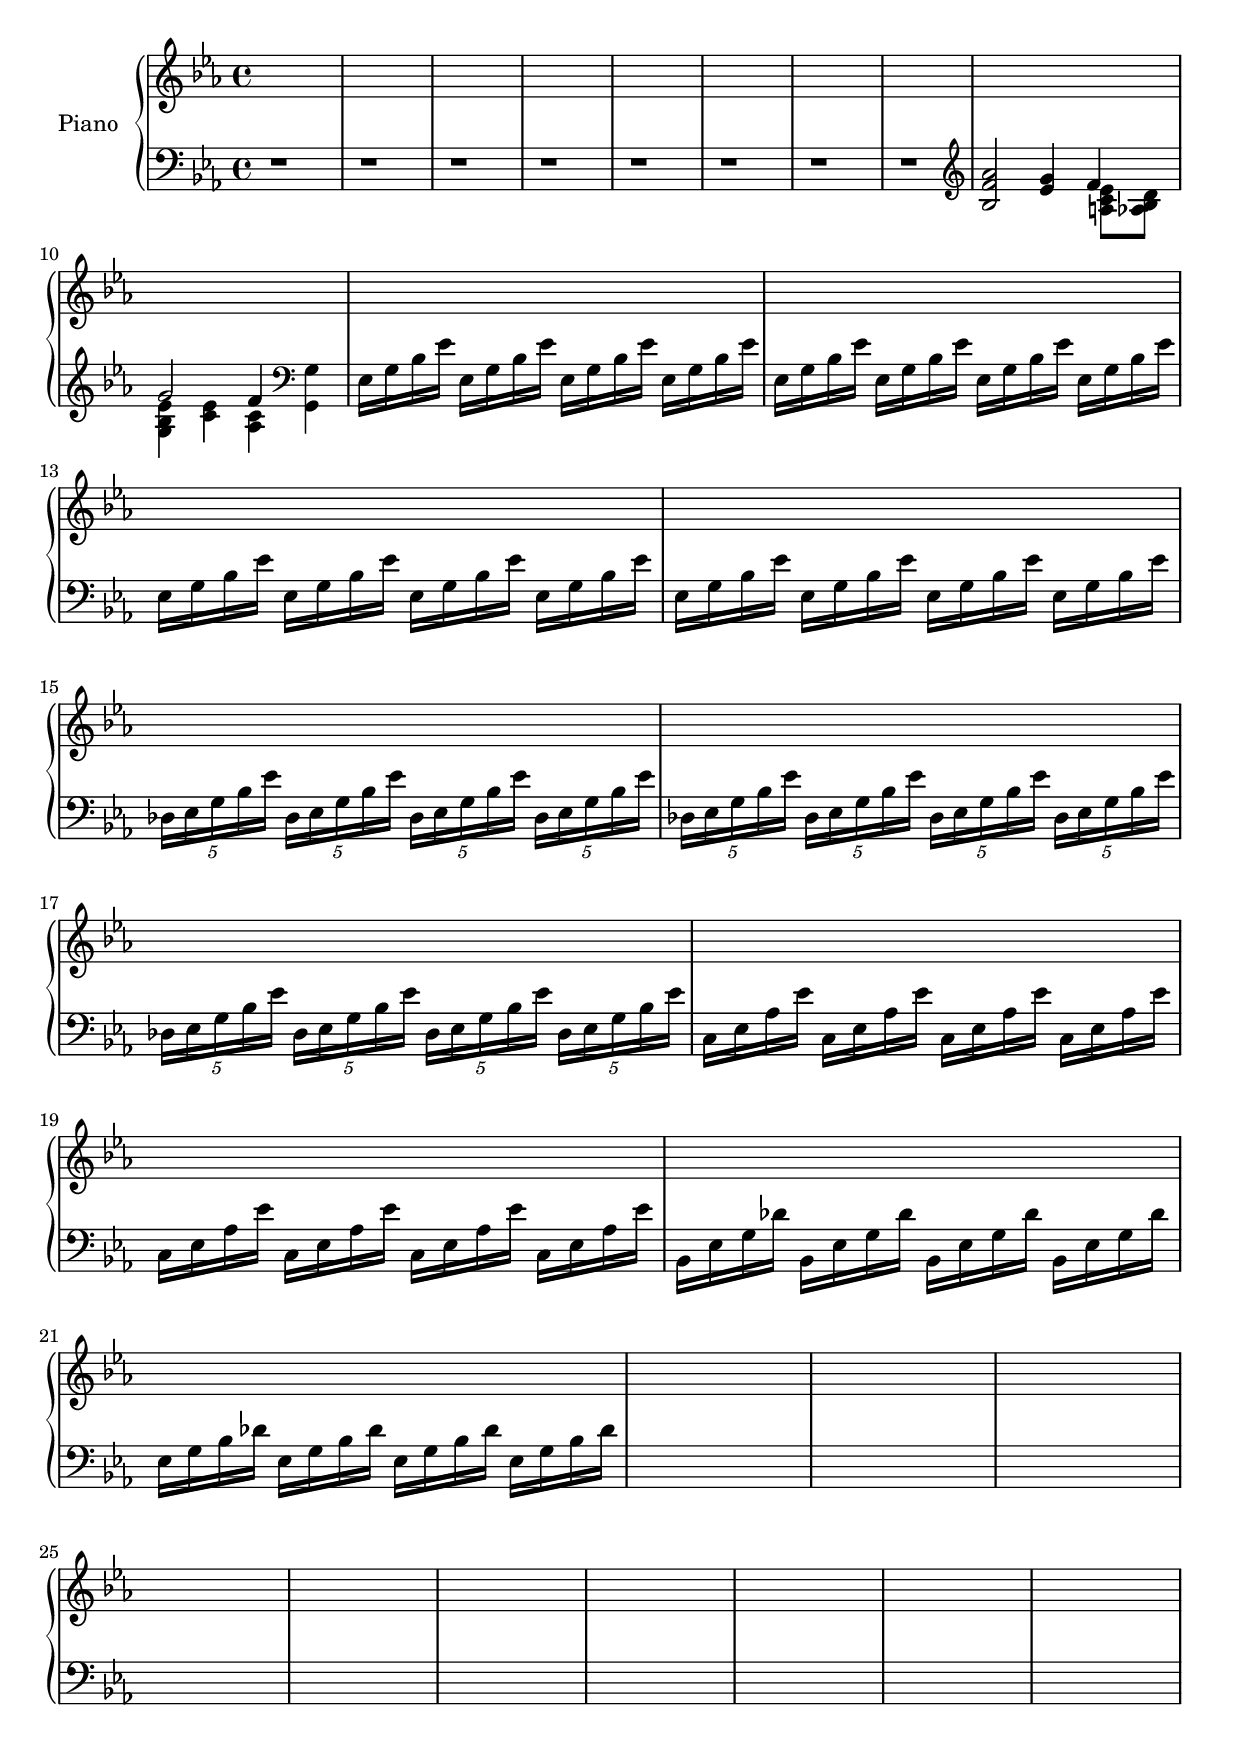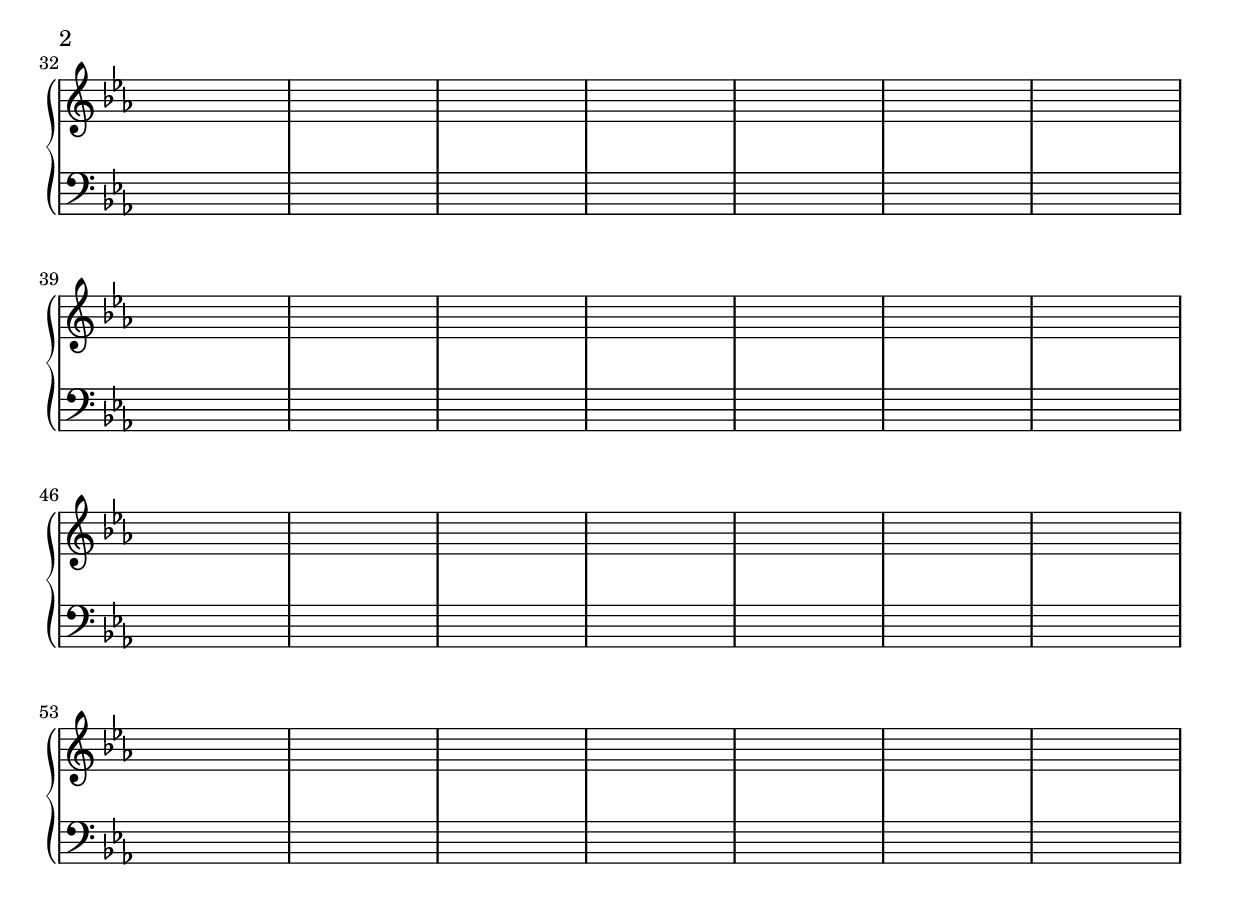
\version "2.20.0"

global = {
  \key ees \major
  \time 4/4
}

%\include "Piano 0-1.ly"
%\include "Piano 98-120.ly"
%\include "Piano 121-157.ly"
%\include "Piano 165-218.ly"
%\include "Piano 255-295.ly"
%\include "Piano 296-361.ly"
%\include "Piano 362-420.ly"

right = \relative c' {
  \global
%  \right_Zero_One
%  \right_NinetyEight_OneHundredTwenty
%  \right_OneHundredTwentyOne_OneHundredFiftySeven
%  \right_OneHundredSixtyFive_TwoHundredEighteen
%  \right_TwoHundredFiftyFive_TwoHundredNintyFive
%  \right_TwoHundredNinetySix_ThreeHundredSixtyOne
%  2nd Cadenza (not complete)
%  \right_ThreeSixtyTwo_FourHundredTwenty

% 362
  s1 |
  % 363
  s1 |
  % 364
  s1 |
  % 365
  s1 |
  % 366
  s1 |
  % 367
  s1 |
  % 368
  s1 |
  % 369
  s1 |
  % 370
  s1 |
  % 371
  s1 |
  % 372
  s1 |
  % 373
  s1 |
  % 374
  s1 |
  % 375
  s1 |
  % 376
  s1 |
  % 377
  s1 |
  % 378
  s1 |
  % 379
  s1 |
  % 380
  s1 |
  % 381
  s1 |
  % 382
  s1 |
  % 383
  s1 |
  % 384
  s1 |
  % 385
  s1 |
  % 386
  s1 |
  % 387
  s1 |
  % 388
  s1 |
  % 389
  s1 |
  % 390
  s1 |
  % 391
  s1 |
  % 392
  s1 |
  % 393
  s1 |
  % 394
  s1 |
  % 395
  s1 |
  % 396
  s1 |
  % 397
  s1 |
  % 398
  s1 |
  % 399
  s1 |
  % 400
  s1 |
  % 401
  s1 |
  % 402
  s1 |
  % 403
  s1 |
  % 404
  s1 |
  % 405
  s1 |
  % 406
  s1 |
  % 407
  s1 |
  % 408
  s1 |
  % 409
  s1 |
  % 410
  s1 |
  % 411
  s1 |
  % 412
  s1 |
  % 413
  s1 |
  % 414
  s1 |
  % 415
  s1 |
  % 416
  s1 |
  % 417
  s1 |
  % 418
  s1 |
  % 419
  s1 |
  % 420
  s1 |

}
  
left = \relative c {
  \global
%  \left_Zero_One
%  \left_NinetyEight_OneHundredTwenty
%  \left_OneHundredTwentyOne_OneHundredFiftySeven
%  \left_OneHundredSixtyFive_TwoHundredEighteen
%  \left_TwoHundredFiftyFive_TwoHundredNintyFive
%  \left_TwoHundredNinetySix_ThreeHundredSixtyOne
%  2nd Cadenza (not complete)

  % 362
  r1 |
  % 363
  r1 |
  % 364
  r1 |
  % 365
  r1 |
  % 366
  r1 |
  % 367
  r1 |
  % 368
  r1 |
  % 369
  r1 |
  % 370
  \clef treble
  <<
    { <bes' f' aes>2 <ees g>4 f }
    \\
    { s2. <a, c ees>8 <aes bes d> }
  >> |
  % 371
  <<
    { g'2 f4 \clef bass s4 }
    \\
    { <g, bes ees>4 <c ees> <aes c> <g, g'>4 }
  >> |
  % 372
  ees'16 g bes ees ees, g bes ees ees, g bes ees ees, g bes ees |
  % 373
  ees,16 g bes ees ees, g bes ees ees, g bes ees ees, g bes ees |
  % 374
  ees,16 g bes ees ees, g bes ees ees, g bes ees ees, g bes ees |
  % 375
  ees,16 g bes ees ees, g bes ees ees, g bes ees ees, g bes ees |
  % 376
  \tuplet 5/4 { des,16 ees g bes ees }
  \tuplet 5/4 { des, ees g bes ees }
  \tuplet 5/4 { des, ees g bes ees }
  \tuplet 5/4 { des, ees g bes ees } |
  % 377
  \tuplet 5/4 { des,16 ees g bes ees }
  \tuplet 5/4 { des, ees g bes ees }
  \tuplet 5/4 { des, ees g bes ees }
  \tuplet 5/4 { des, ees g bes ees } |
  % 378
  \tuplet 5/4 { des,16 ees g bes ees }
  \tuplet 5/4 { des, ees g bes ees }
  \tuplet 5/4 { des, ees g bes ees }
  \tuplet 5/4 { des, ees g bes ees } |
  % 379
  c,16 ees aes ees' c, ees aes ees' c, ees aes ees' c, ees aes ees' |
  % 380
  c,16 ees aes ees' c, ees aes ees' c, ees aes ees' c, ees aes ees' |
  % 381
  bes,16 ees g des' bes, ees g des' bes, ees g des' bes, ees g des' |
  % 382
  ees,16 g bes des ees, g bes des ees, g bes des ees, g bes des |
  % 383
  s1 |
  % 384
  s1 |
  % 385
  s1 |
  % 386
  s1 |
  % 387
  s1 |
  % 388
  s1 |
  % 389
  s1 |
  % 390
  s1 |
  % 391
  s1 |
  % 392
  s1 |
  % 393
  s1 |
  % 394
  s1 |
  % 395
  s1 |
  % 396
  s1 |
  % 397
  s1 |
  % 398
  s1 |
  % 399
  s1 |
  % 400
  s1 |
  % 401
  s1 |
  % 402
  s1 |
  % 403
  s1 |
  % 404
  s1 |
  % 405
  s1 |
  % 406
  s1 |
  % 407
  s1 |
  % 408
  s1 |
  % 409
  s1 |
  % 410
  s1 |
  % 411
  s1 |
  % 412
  s1 |
  % 413
  s1 |
  % 414
  s1 |
  % 415
  s1 |
  % 416
  s1 |
  % 417
  s1 |
  % 418
  s1 |
  % 419
  s1 |
  % 420
  s1 |

}

\score {
  \new PianoStaff \with {
    instrumentName = "Piano"
  } <<
    \new Staff = "right" \with {
      midiInstrument = "acoustic grand"
    } \right
    \new Staff = "left" \with {
      midiInstrument = "acoustic grand"
    } { \clef bass \left }
  >>
  \layout { 
    \context {
      \PianoStaff
      \consists #Span_stem_engraver
    }
  }
  \midi {
    \tempo 4=100
  }
}
